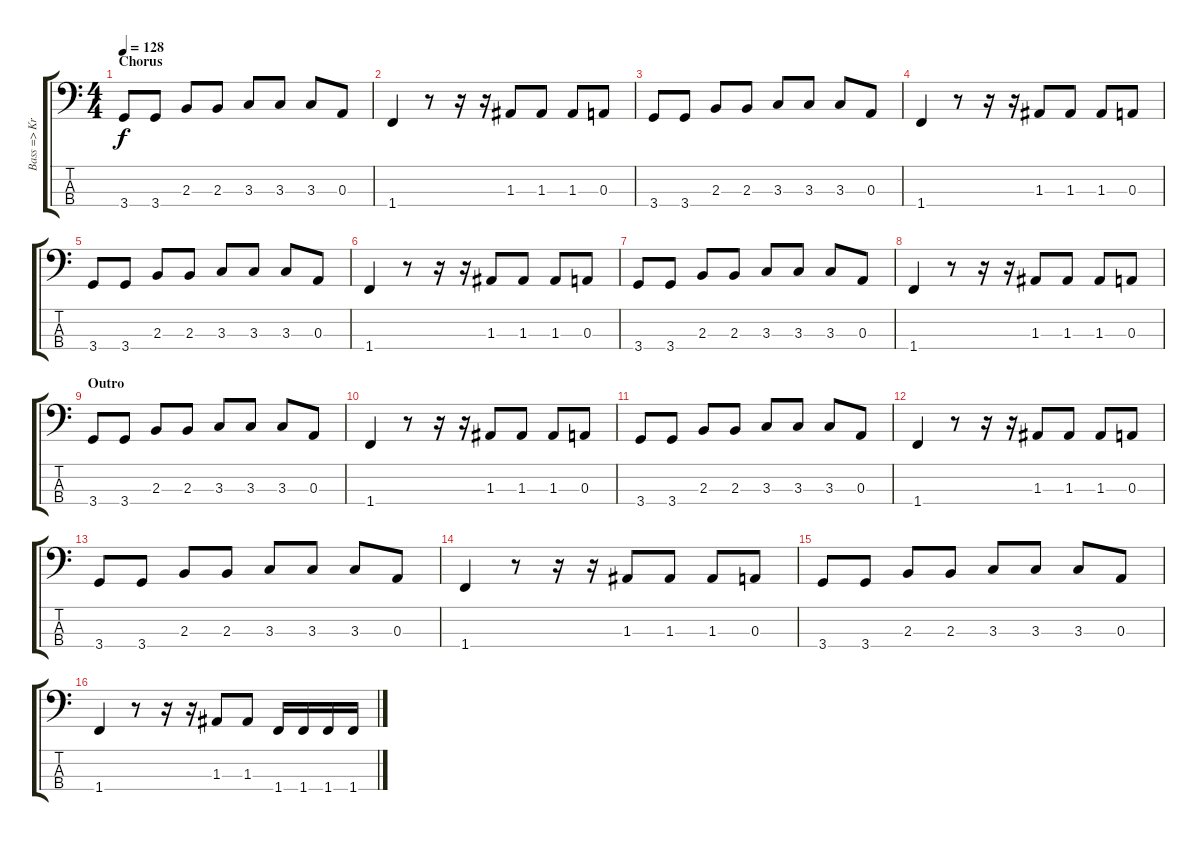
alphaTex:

\track ("Bass => Krist" "Bass => Kr") {instrument electricbasspick}
\staff {score tabs}
\tuning (G2 D2 A1 E1) {hide}
\ts (4 4)
\section ("" "Chorus")
\tempo 128
\clef f4
\ks c
3.4.8{dy f} 3.4.8 2.3.8 2.3.8 3.3.8 3.3.8 3.3.8 0.3.8 |
1.4.4 r.8 r.16 r.16 1.3.8 1.3.8 1.3.8 0.3.8 |
3.4.8 3.4.8 2.3.8 2.3.8 3.3.8 3.3.8 3.3.8 0.3.8 |
1.4.4 r.8 r.16 r.16 1.3.8 1.3.8 1.3.8 0.3.8 |
3.4.8 3.4.8 2.3.8 2.3.8 3.3.8 3.3.8 3.3.8 0.3.8 |
1.4.4 r.8 r.16 r.16 1.3.8 1.3.8 1.3.8 0.3.8 |
3.4.8 3.4.8 2.3.8 2.3.8 3.3.8 3.3.8 3.3.8 0.3.8 |
1.4.4 r.8 r.16 r.16 1.3.8 1.3.8 1.3.8 0.3.8 |
\section ("" "Outro")
3.4.8 3.4.8 2.3.8 2.3.8 3.3.8 3.3.8 3.3.8 0.3.8 |
1.4.4 r.8 r.16 r.16 1.3.8 1.3.8 1.3.8 0.3.8 |
3.4.8 3.4.8 2.3.8 2.3.8 3.3.8 3.3.8 3.3.8 0.3.8 |
1.4.4 r.8 r.16 r.16 1.3.8 1.3.8 1.3.8 0.3.8 |
3.4.8 3.4.8 2.3.8 2.3.8 3.3.8 3.3.8 3.3.8 0.3.8 |
1.4.4 r.8 r.16 r.16 1.3.8 1.3.8 1.3.8 0.3.8 |
3.4.8 3.4.8 2.3.8 2.3.8 3.3.8 3.3.8 3.3.8 0.3.8 |
1.4.4 r.8 r.16 r.16 1.3.8 1.3.8 1.4.16 1.4.16 1.4.16 1.4.16
